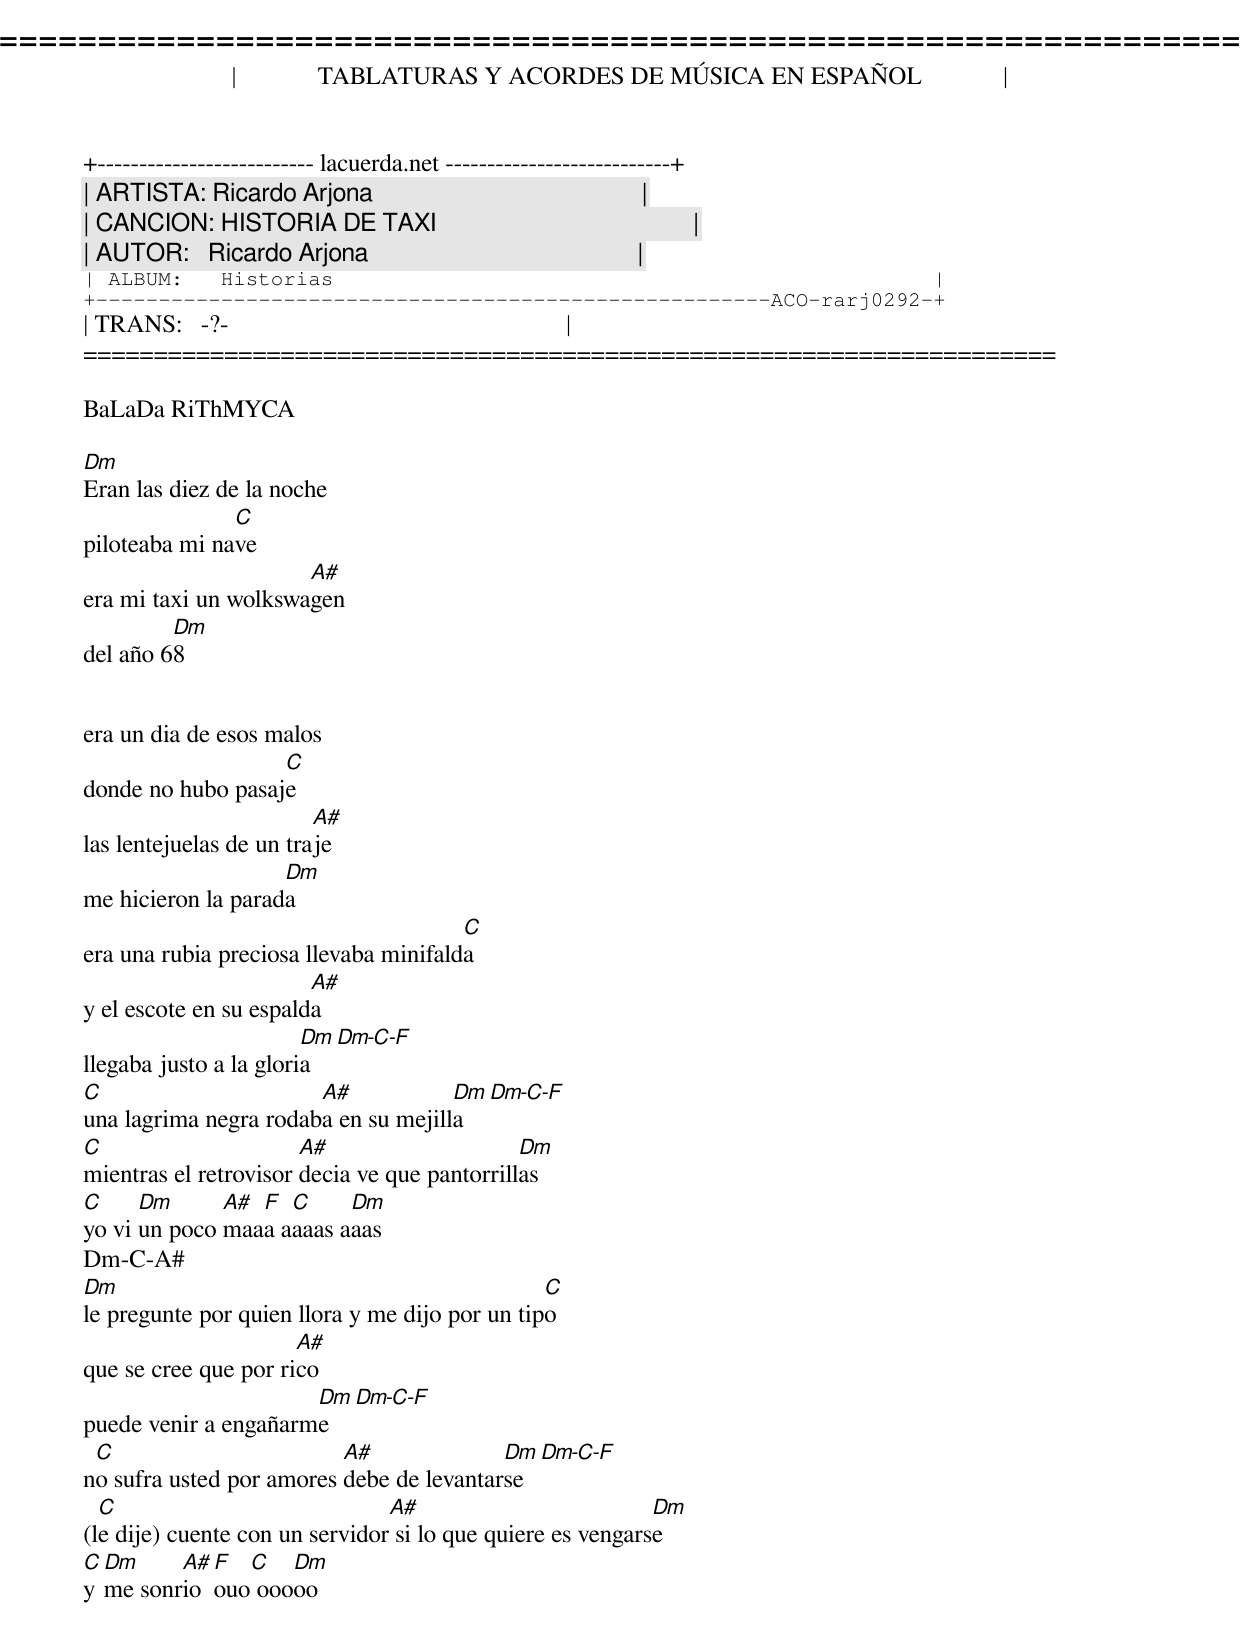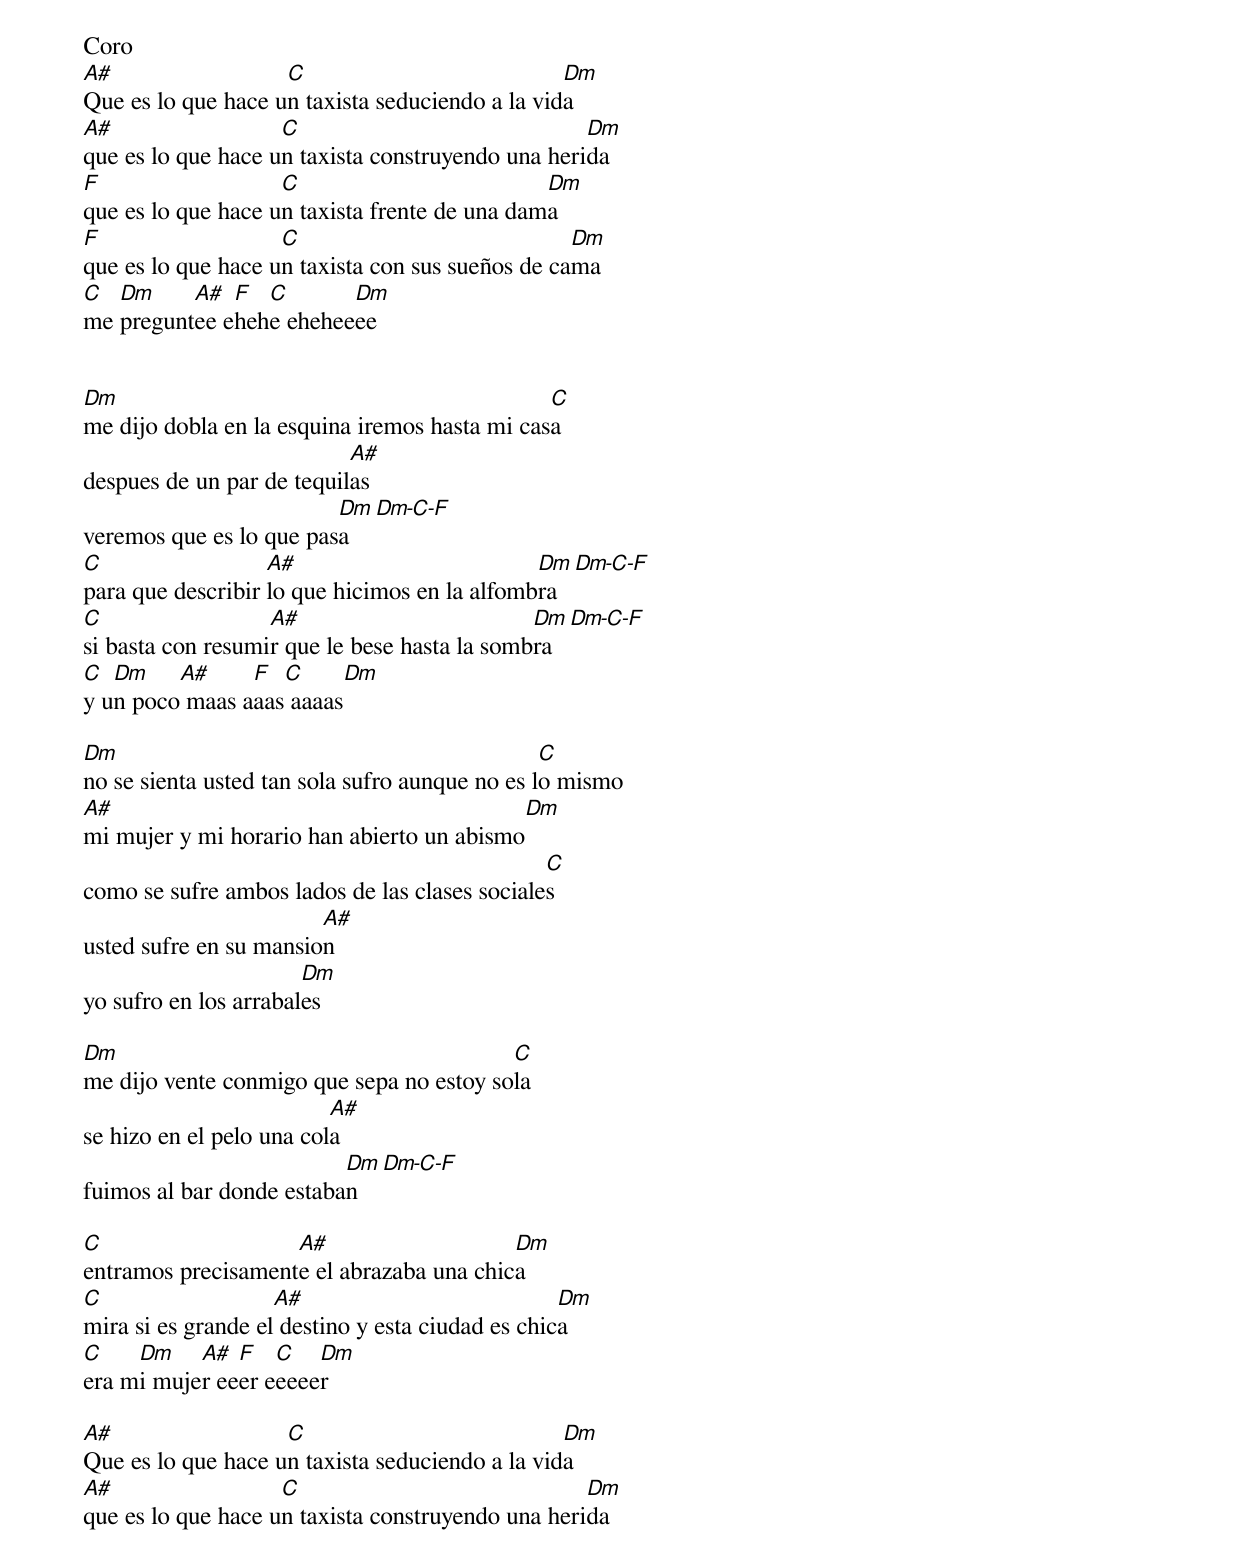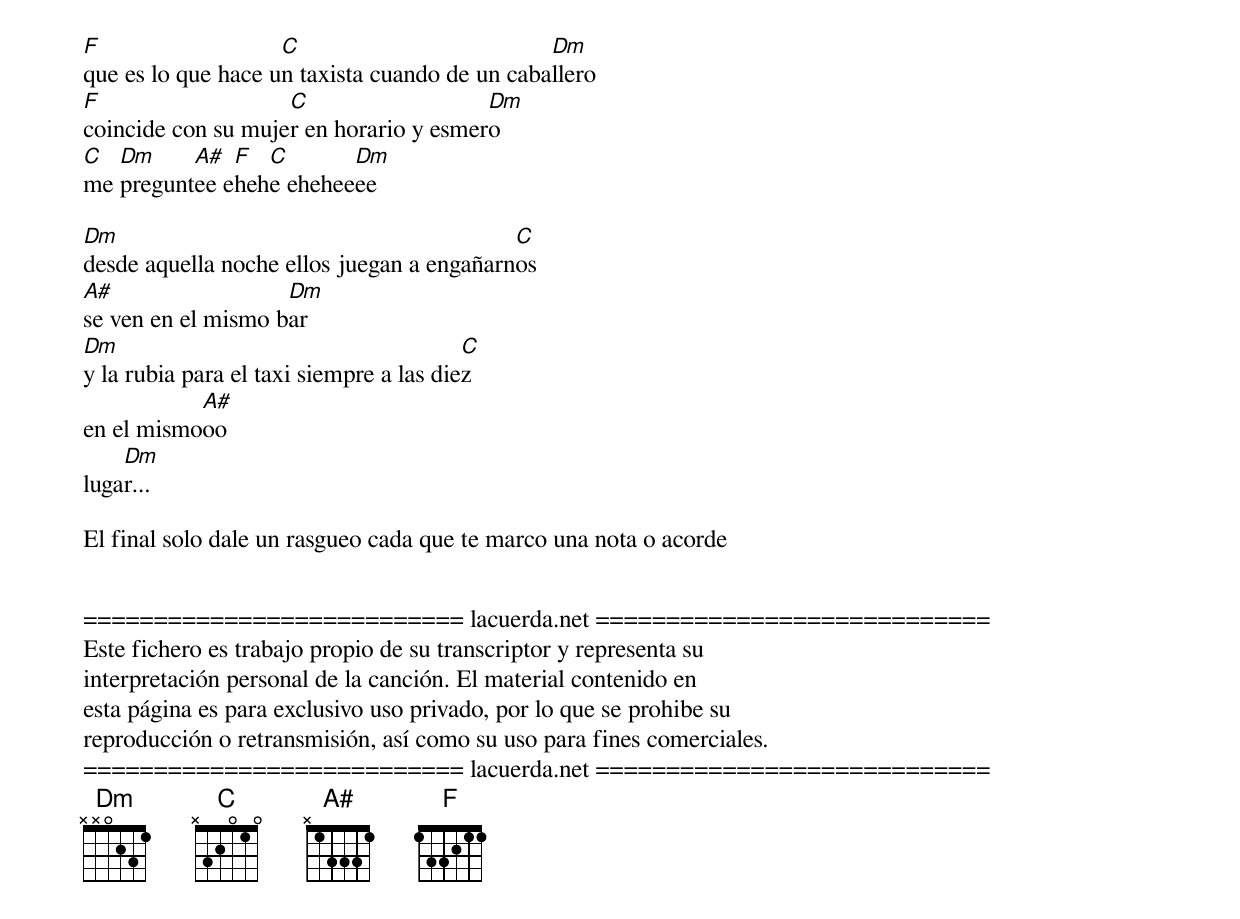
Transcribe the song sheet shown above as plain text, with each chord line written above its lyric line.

=====================================================================
|             TABLATURAS Y ACORDES DE MÚSICA EN ESPAÑOL             |
+-------------------------- lacuerda.net ---------------------------+
| ARTISTA: Ricardo Arjona                                           |
| CANCION: HISTORIA DE TAXI                                         |
| AUTOR:   Ricardo Arjona                                           |
| ALBUM:   Historias                                                |
+------------------------------------------------------ACO-rarj0292-+
| TRANS:   -?-                                                      |
=====================================================================

BaLaDa RiThMYCA

Dm
Eran las diez de la noche
               C
piloteaba mi nave
                      A#
era mi taxi un wolkswagen
         Dm
del año 68


era un dia de esos malos
                   C
donde no hubo pasaje
                         A#
las lentejuelas de un traje
                    Dm
me hicieron la parada
                                       C
era una rubia preciosa llevaba minifalda
                        A#
y el escote en su espalda
                        Dm     Dm-C-F
llegaba justo a la gloria
C                      A#            Dm   Dm-C-F
una lagrima negra rodaba en su mejilla
C                      A#                     Dm
mientras el retrovisor decia ve que pantorrillas
C     Dm      A# F  C     Dm
yo vi un poco maaa aaaas aaas
Dm-C-A#
Dm                                              C
le pregunte por quien llora y me dijo por un tipo
                      A#
que se cree que por rico
                      Dm  Dm-C-F
puede venir a engañarme
 C                        A#              Dm    Dm-C-F
no sufra usted por amores debe de levantarse
  C                             A#                          Dm
(le dije) cuente con un servidor si lo que quiere es vengarse
C Dm     A# F  C   Dm
y me sonrio ouo ooooo



Coro
A#                  C                            Dm
Que es lo que hace un taxista seduciendo a la vida
A#                  C                              Dm
que es lo que hace un taxista construyendo una herida
F                   C                          Dm
que es lo que hace un taxista frente de una dama
F                   C                             Dm
que es lo que hace un taxista con sus sueños de cama
C  Dm     A#  F  C       Dm
me preguntee ehehe eheheeee


Dm                                             C
me dijo dobla en la esquina iremos hasta mi casa
                           A#
despues de un par de tequilas
                         Dm Dm-C-F
veremos que es lo que pasa
C                  A#                         Dm Dm-C-F
para que describir lo que hicimos en la alfombra
C                  A#                         Dm  Dm-C-F
si basta con resumir que le bese hasta la sombra
C  Dm    A#     F  C     Dm
y un poco maas aaas aaaas

Dm                                              C
no se sienta usted tan sola sufro aunque no es lo mismo
A#                                         Dm
mi mujer y mi horario han abierto un abismo
                                               C
como se sufre ambos lados de las clases sociales
                        A#
usted sufre en su mansion
                       Dm
yo sufro en los arrabales

Dm                                        C
me dijo vente conmigo que sepa no estoy sola
                          A#
se hizo en el pelo una cola
                          Dm  Dm-C-F
fuimos al bar donde estaban

C                   A#                    Dm
entramos precisamente el abrazaba una chica
C                   A#                            Dm
mira si es grande el destino y esta ciudad es chica
C    Dm    A#  F   C   Dm
era mi mujer eeer eeeeer

A#                  C                            Dm
Que es lo que hace un taxista seduciendo a la vida
A#                  C                              Dm
que es lo que hace un taxista construyendo una herida
F                   C                          Dm
que es lo que hace un taxista cuando de un caballero
F                   C                   Dm
coincide con su mujer en horario y esmero
C  Dm     A#  F  C       Dm
me preguntee ehehe eheheeee

Dm                                         C
desde aquella noche ellos juegan a engañarnos
A#                  Dm
se ven en el mismo bar
Dm                                       C
y la rubia para el taxi siempre a las diez
           A#
en el mismooo
    Dm
lugar...

El final solo dale un rasgueo cada que te marco una nota o acorde


=========================== lacuerda.net ============================
Este fichero es trabajo propio de su transcriptor y representa su
interpretación personal de la canción. El material contenido en
esta página es para exclusivo uso privado, por lo que se prohibe su
reproducción o retransmisión, así como su uso para fines comerciales.
=========================== lacuerda.net ============================
